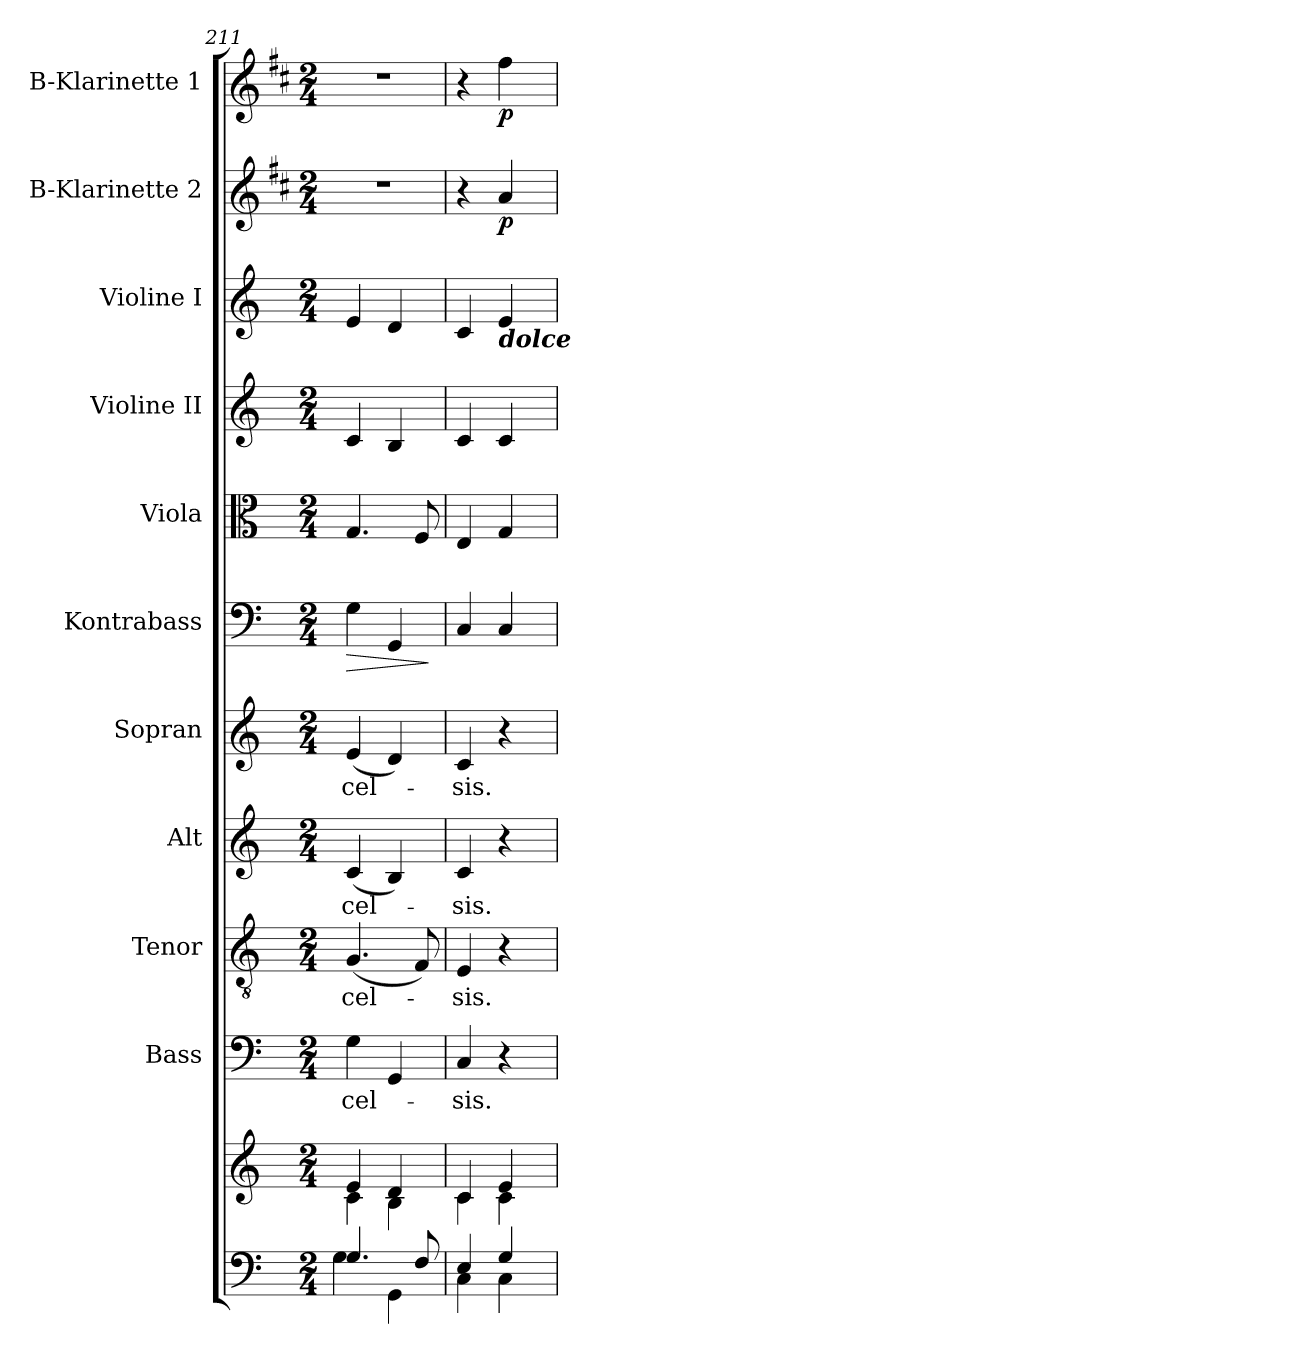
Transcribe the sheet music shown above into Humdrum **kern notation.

**kern	**kern	**kern	**text	**kern	**text	**kern	**text	**kern	**text	**kern	**dynam	**kern	**kern	**kern	**kern	**dynam	**kern	**dynam
*part11	*part11	*part10	*part10	*part9	*part9	*part8	*part8	*part7	*part7	*part6	*part6	*part5	*part4	*part3	*part2	*part2	*part1	*part1
*staff12	*staff11	*staff10	*staff10	*staff9	*staff9	*staff8	*staff8	*staff7	*staff7	*staff6	*staff6	*staff5	*staff4	*staff3	*staff2	*staff2	*staff1	*staff1
*	*	*I"Bass	*	*I"Tenor	*	*I"Alt	*	*I"Sopran	*	*I"Kontrabass	*	*I"Viola	*I"Violine II	*I"Violine I	*I"B-Klarinette 2	*	*I"B-Klarinette 1	*
*	*	*I'B.	*	*I'T.	*	*I'A.	*	*I'S.	*	*I'Kb.	*	*I'Vla.	*I'Vl. II	*I'Vl. I	*I'B Kl. 2	*	*I'B Kl. 1	*
*clefF4	*clefG2	*clefF4	*	*clefGv2	*	*clefG2	*	*clefG2	*	*clefF4	*	*clefC3	*clefG2	*clefG2	*clefG2	*	*clefG2	*
*	*	*	*	*	*	*	*	*	*	*ITrd7c12	*	*	*	*	*ITrd1c2	*	*ITrd1c2	*
*k[]	*k[]	*k[]	*	*k[]	*	*k[]	*	*k[]	*	*k[]	*	*k[]	*k[]	*k[]	*k[]	*	*k[]	*
*C:	*C:	*C:	*	*C:	*	*C:	*	*C:	*	*C:	*	*C:	*C:	*C:	*C:	*	*C:	*
*M2/4	*M2/4	*M2/4	*	*M2/4	*	*M2/4	*	*M2/4	*	*M2/4	*	*M2/4	*M2/4	*M2/4	*M2/4	*	*M2/4	*
=211	=211	=211	=211	=211	=211	=211	=211	=211	=211	=211	=211	=211	=211	=211	=211	=211	=211	=211
*^	*^	*	*	*	*	*	*	*	*	*	*	*	*	*	*	*	*	*
!	!	!	!	!	!LO:LY:b	!	!LO:LY:b	!	!LO:LY:b	!	!LO:LY:b	!	!LO:HP:b	!	!	!	!	!	!	!
4.G/	4G\	4e/	4c\	4G\	-cel-	(<4.G/	-cel-	(<4c/	-cel-	(<4e/	-cel-	4GG\	>	4.G/	4c/	4e/	2r	.	2r	.
.	4GG\	4d/	4B\	4GG/	.	.	.	4B/)	.	4d/)	.	4GGG/	.	.	4B/	4d/	.	.	.	.
8F/	.	.	.	.	.	8F/)	.	.	.	.	.	.	.	8F/	.	.	.	.	.	.
*v	*v	*	*	*	*	*	*	*	*	*	*	*	*	*	*	*	*	*	*	*
*	*v	*v	*	*	*	*	*	*	*	*	*	*	*	*	*	*	*	*	*
.	.	.	.	.	.	.	.	.	.	.	]	.	.	.	.	.	.	.
=212	=212	=212	=212	=212	=212	=212	=212	=212	=212	=212	=212	=212	=212	=212	=212	=212	=212	=212
*^	*^	*	*	*	*	*	*	*	*	*	*	*	*	*	*	*	*	*
!	!	!	!	!	!LO:LY:b	!	!LO:LY:b	!	!LO:LY:b	!	!LO:LY:b	!	!	!	!	!	!	!	!	!
4E/	4C\	4c/	4c\	4C/	-sis.	4E/	-sis.	4c/	-sis.	4c/	-sis.	4CC/	.	4E/	4c/	4c/	4r	.	4r	.
!	!	!	!	!	!	!	!	!	!	!	!	!	!	!	!	!LO:TX:b:Bi:t=dolce	!	!	!	!
!	!	!	!	!	!	!	!	!	!	!	!	!	!	!	!	!	!	!LO:DY:b	!	!LO:DY:b
4G/	4C\	4e/	4c\	4r	.	4r	.	4r	.	4r	.	4CC/	.	4G/	4c/	4e/	4g/	p	4ee\	p
*v	*v	*	*	*	*	*	*	*	*	*	*	*	*	*	*	*	*	*	*	*
*	*v	*v	*	*	*	*	*	*	*	*	*	*	*	*	*	*	*	*	*
=	=	=	=	=	=	=	=	=	=	=	=	=	=	=	=	=	=	=
*-	*-	*-	*-	*-	*-	*-	*-	*-	*-	*-	*-	*-	*-	*-	*-	*-	*-	*-
